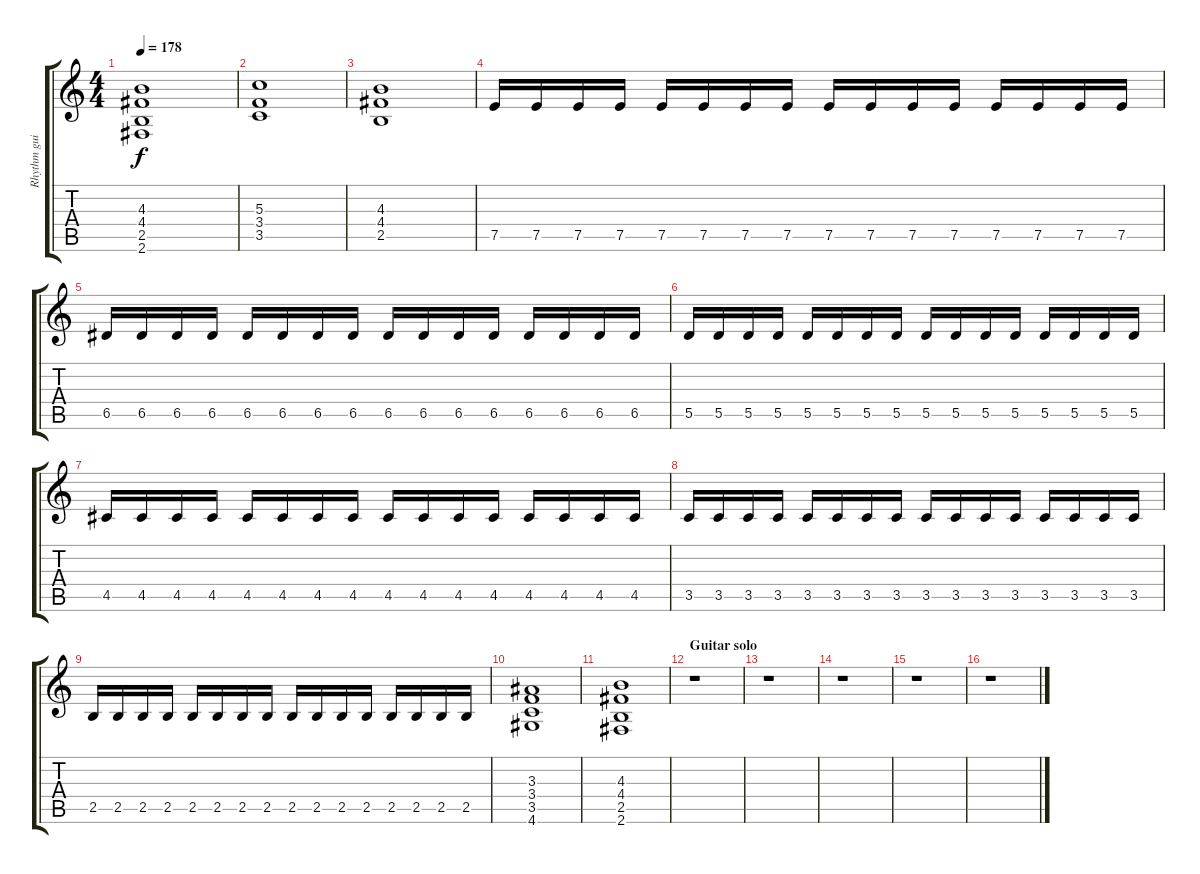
\track ("Rhythm guitar right" "Rhythm gui") {instrument overdrivenguitar}
\staff {score tabs}
\tuning (E4 B3 G3 D3 A2 E2) {hide}
\ts (4 4)
\tempo 178
\clef g2
\ks c
(4.3 4.4 2.5 2.6).1{dy f} |
(5.3 3.4 3.5).1 |
(4.3 4.4 2.5).1 |
7.5.16 7.5.16 7.5.16 7.5.16 7.5.16 7.5.16 7.5.16 7.5.16 7.5.16 7.5.16 7.5.16 7.5.16 7.5.16 7.5.16 7.5.16 7.5.16 |
6.5.16 6.5.16 6.5.16 6.5.16 6.5.16 6.5.16 6.5.16 6.5.16 6.5.16 6.5.16 6.5.16 6.5.16 6.5.16 6.5.16 6.5.16 6.5.16 |
5.5.16 5.5.16 5.5.16 5.5.16 5.5.16 5.5.16 5.5.16 5.5.16 5.5.16 5.5.16 5.5.16 5.5.16 5.5.16 5.5.16 5.5.16 5.5.16 |
4.5.16 4.5.16 4.5.16 4.5.16 4.5.16 4.5.16 4.5.16 4.5.16 4.5.16 4.5.16 4.5.16 4.5.16 4.5.16 4.5.16 4.5.16 4.5.16 |
3.5.16 3.5.16 3.5.16 3.5.16 3.5.16 3.5.16 3.5.16 3.5.16 3.5.16 3.5.16 3.5.16 3.5.16 3.5.16 3.5.16 3.5.16 3.5.16 |
2.5.16 2.5.16 2.5.16 2.5.16 2.5.16 2.5.16 2.5.16 2.5.16 2.5.16 2.5.16 2.5.16 2.5.16 2.5.16 2.5.16 2.5.16 2.5.16 |
(3.3 3.4 3.5 4.6).1 |
(4.3 4.4 2.5 2.6).1 |
\section ("" "Guitar solo")
r.1 |
r.1 |
r.1 |
r.1 |
r.1
